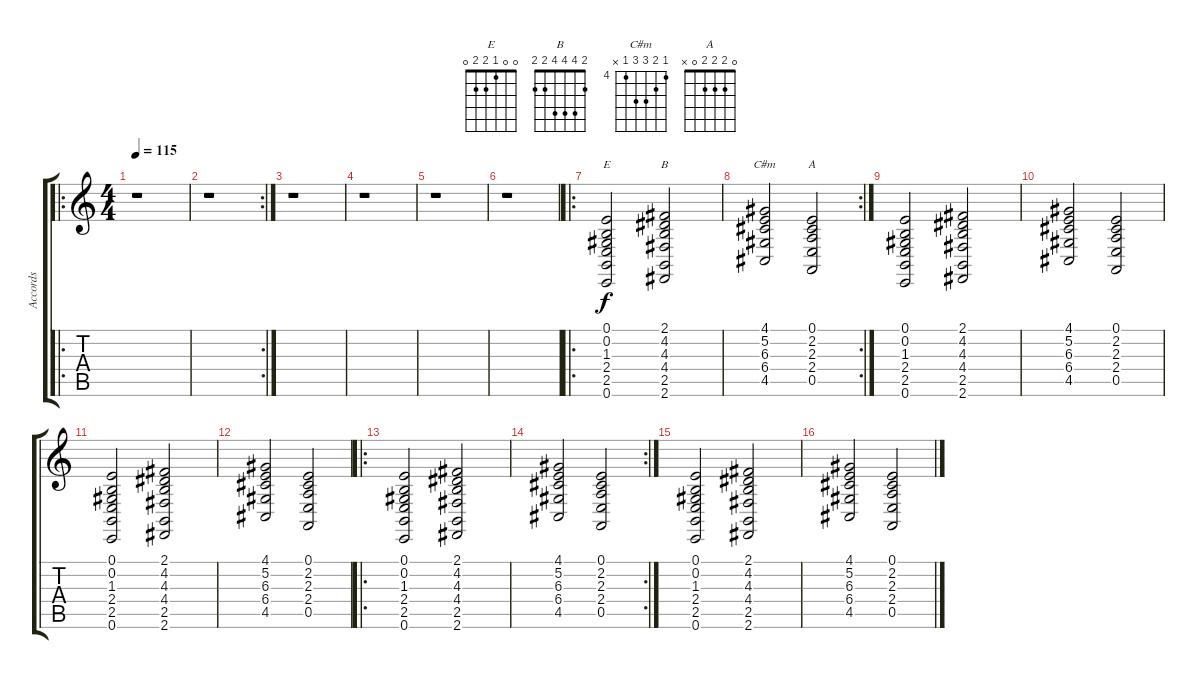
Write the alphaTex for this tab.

\track ("Accords" "Accords") {instrument stringensemble1}
\staff {score tabs}
\tuning (E4 B3 G3 D3 A2 E2) {hide}
\chord ("E" 0 0 1 2 2 0)
\chord ("B" 2 4 4 4 2 2)
\chord ("C#m" 4 5 6 6 4 x) {firstfret 4}
\chord ("A" 0 2 2 2 0 x)
\ro
\ts (4 4)
\tempo 115
\clef g2
\ks c
r.1{dy f instrument stringensemble1} |
\rc 2
r.1 |
r.1 |
r.1 |
r.1 |
r.1 |
\ro
(0.1 0.2 1.3 2.4 2.5 0.6).2{ch "E"} (2.1 4.2 4.3 4.4 2.5 2.6).2{ch "B"} |
\rc 2
(4.1 5.2 6.3 6.4 4.5).2{ch "C#m"} (0.1 2.2 2.3 2.4 0.5).2{ch "A"} |
(0.1 0.2 1.3 2.4 2.5 0.6).2 (2.1 4.2 4.3 4.4 2.5 2.6).2 |
(4.1 5.2 6.3 6.4 4.5).2 (0.1 2.2 2.3 2.4 0.5).2 |
(0.1 0.2 1.3 2.4 2.5 0.6).2 (2.1 4.2 4.3 4.4 2.5 2.6).2 |
(4.1 5.2 6.3 6.4 4.5).2 (0.1 2.2 2.3 2.4 0.5).2 |
\ro
(0.1 0.2 1.3 2.4 2.5 0.6).2 (2.1 4.2 4.3 4.4 2.5 2.6).2 |
\rc 2
(4.1 5.2 6.3 6.4 4.5).2 (0.1 2.2 2.3 2.4 0.5).2 |
(0.1 0.2 1.3 2.4 2.5 0.6).2 (2.1 4.2 4.3 4.4 2.5 2.6).2 |
(4.1 5.2 6.3 6.4 4.5).2 (0.1 2.2 2.3 2.4 0.5).2
